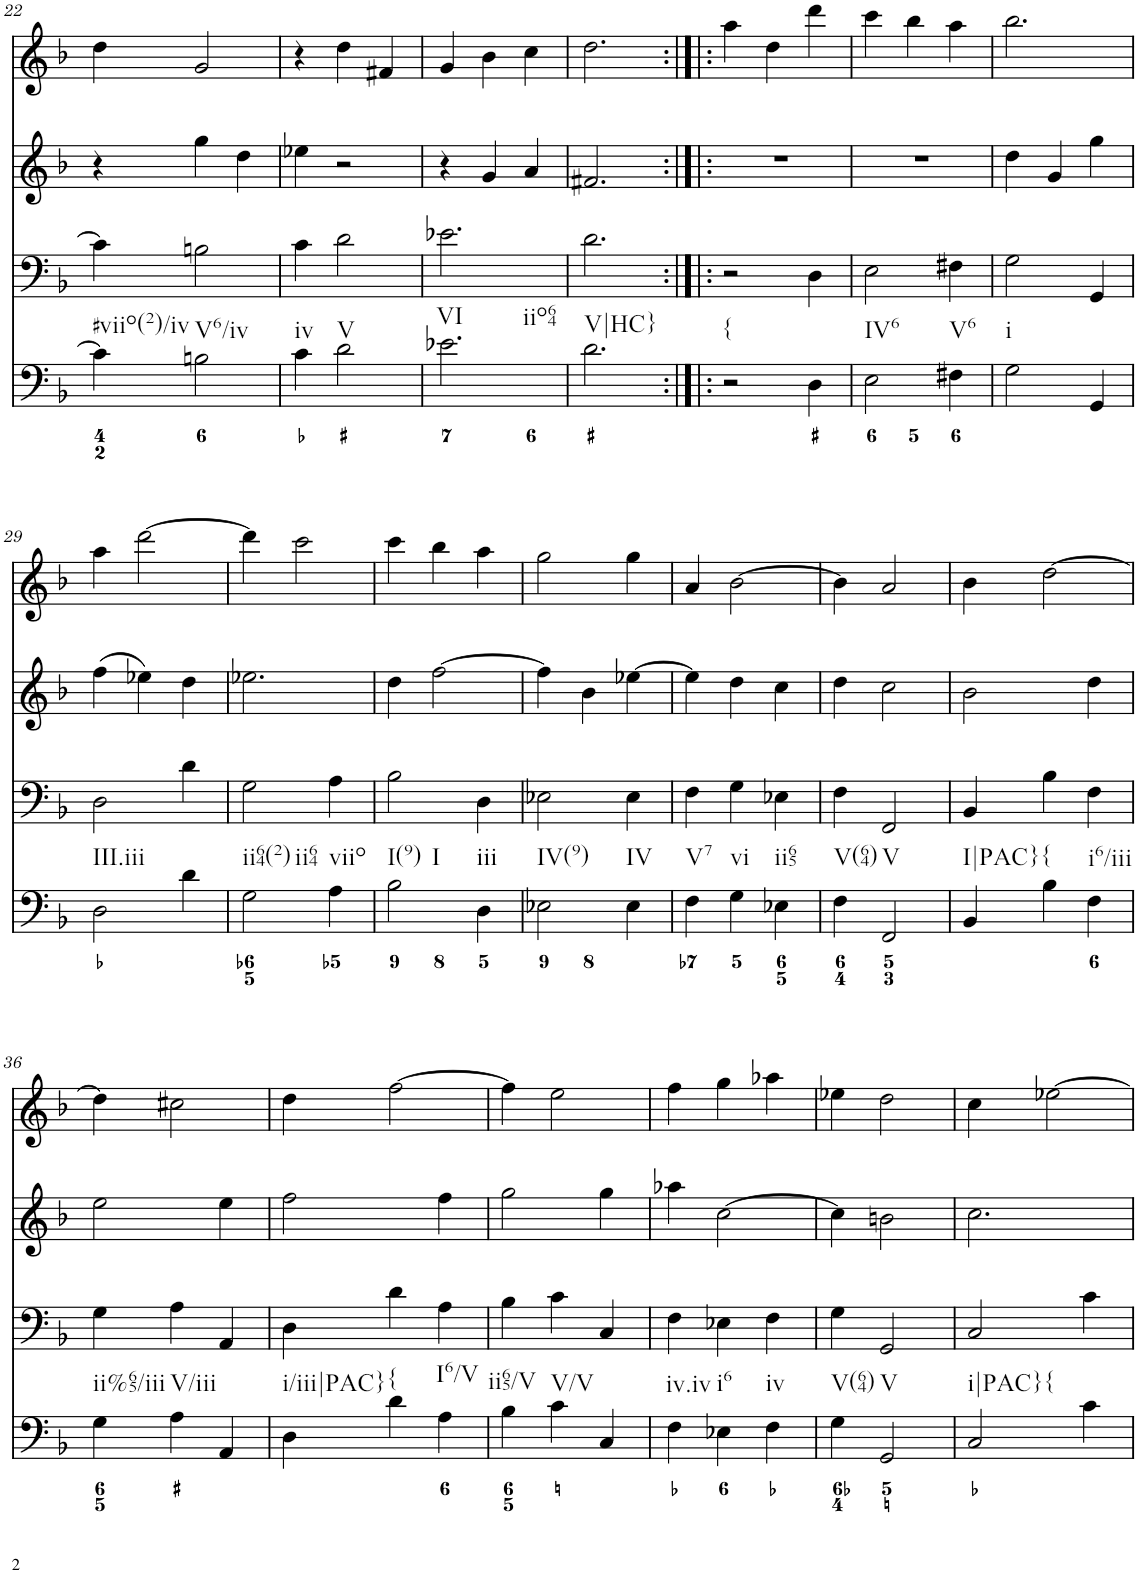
**kern	**kern	**kern	**kern
*part4	*part3	*part2	*part1
*staff4	*staff3	*staff2	*staff1
*I"Piano	*I"Piano	*I"Piano	*I"Piano
*I'Pno	*I'Pno	*I'Pno	*I'Pno
!!LO:PB:g=z
*clefF4	*clefF4	*clefG2	*clefG2
*k[b-]	*k[b-]	*k[b-]	*k[b-]
*d:	*d:	*d:	*d:
*M3/4	*M3/4	*M3/4	*M3/4
=22	=22	=22	=22
!LO:TX:b:t=#viio(2)/iv	!	!	!
4c\]	4c\]	4r	4dd\
!LO:TX:b:t=V6/iv	!	!	!
2Bn\	2Bn\	4gg\	2g/
.	.	4dd\	.
=23	=23	=23	=23
!LO:TX:b:t=iv	!	!	!
4c\	4c\	4ee-X\	4r
!LO:TX:b:t=V	!	!	!
2d\	2d\	2r	4dd\
.	.	.	4f#X/
=24	=24	=24	=24
!LO:TX:b:t=VI	!	!	!
!LO:TX:b:t=iio64	!	!	!
2.e-X\	2.e-X\	4r	4g/
.	.	4g/	4b-\
.	.	4a/	4cc\
=25	=25	=25	=25
!LO:TX:b:t=V|HC}	!	!	!
2.d\	2.d\	2.f#X/	2.dd\
=26:|!|:	=26:|!|:	=26:|!|:	=26:|!|:
!LO:TX:b:t={	!	!	!
2r	2r	2.r	4aa\
.	.	.	4dd\
4D\	4D\	.	4ddd\
=27	=27	=27	=27
!LO:TX:b:t=IV6	!	!	!
2E\	2E\	2.r	4ccc\
.	.	.	4bb-\
!LO:TX:b:t=V6	!	!	!
4F#X\	4F#X\	.	4aa\
=28	=28	=28	=28
!LO:TX:b:t=i	!	!	!
2G\	2G\	4dd\	2.bb-\
.	.	4g/	.
4GG/	4GG/	4gg\	.
!!LO:LB:g=z
=29	=29	=29	=29
!LO:TX:b:t=III.iii	!	!	!
2D\	2D\	(4ff\	4aa\
.	.	4ee-X\)	[2ddd\
4d\	4d\	4dd\	.
=30	=30	=30	=30
!LO:TX:b:t=ii64(2)	!	!	!
!LO:TX:b:t=ii64	!	!	!
2G\	2G\	2.ee-X\	4ddd\]
.	.	.	2ccc\
!LO:TX:b:t=viio	!	!	!
4A\	4A\	.	.
=31	=31	=31	=31
!LO:TX:b:t=I(9)	!	!	!
!LO:TX:b:t=I	!	!	!
2B-\	2B-\	4dd\	4ccc\
.	.	[2ff\	4bb-\
!LO:TX:b:t=iii	!	!	!
4D\	4D\	.	4aa\
=32	=32	=32	=32
!LO:TX:b:t=IV(9)	!	!	!
2E-X\	2E-X\	4ff\]	2gg\
.	.	4b-\	.
!LO:TX:b:t=IV	!	!	!
4E-\	4E-\	[4ee-X\	4gg\
=33	=33	=33	=33
!LO:TX:b:t=V7	!	!	!
4F\	4F\	4ee-\]	4a/
!LO:TX:b:t=vi	!	!	!
4G\	4G\	4dd\	[2b-\
!LO:TX:b:t=ii65	!	!	!
4E-X\	4E-X\	4cc\	.
=34	=34	=34	=34
!LO:TX:b:t=V(64)	!	!	!
4F\	4F\	4dd\	4b-\]
!LO:TX:b:t=V	!	!	!
2FF/	2FF/	2cc\	2a/
=35	=35	=35	=35
!LO:TX:b:t=I|PAC}	!	!	!
4BB-/	4BB-/	2b-\	4b-\
!LO:TX:b:t={	!	!	!
4B-\	4B-\	.	[2dd\
!LO:TX:b:t=i6/iii	!	!	!
4F\	4F\	4dd\	.
!!LO:LB:g=z
=36	=36	=36	=36
!LO:TX:b:t=ii%65/iii	!	!	!
4G\	4G\	2ee\	4dd\]
!LO:TX:b:t=V/iii	!	!	!
4A\	4A\	.	2cc#X\
4AA/	4AA/	4ee\	.
=37	=37	=37	=37
!LO:TX:b:t=i/iii|PAC}	!	!	!
4D\	4D\	2ff\	4dd\
!LO:TX:b:t={	!	!	!
4d\	4d\	.	[2ff\
!LO:TX:b:t=I6/V	!	!	!
4A\	4A\	4ff\	.
=38	=38	=38	=38
!LO:TX:b:t=ii65/V	!	!	!
4B-\	4B-\	2gg\	4ff\]
!LO:TX:b:t=V/V	!	!	!
4c\	4c\	.	2ee\
4C/	4C/	4gg\	.
=39	=39	=39	=39
!LO:TX:b:t=iv.iv	!	!	!
4F\	4F\	4aa-X\	4ff\
!LO:TX:b:t=i6	!	!	!
4E-X\	4E-X\	[2cc\	4gg\
!LO:TX:b:t=iv	!	!	!
4F\	4F\	.	4aa-X\
=40	=40	=40	=40
!LO:TX:b:t=V(64)	!	!	!
4G\	4G\	4cc\]	4ee-X\
!LO:TX:b:t=V	!	!	!
2GG/	2GG/	2bn\	2dd\
=41	=41	=41	=41
!LO:TX:b:t=i|PAC}	!	!	!
!LO:TX:b:t={	!	!	!
2C/	2C/	2.cc\	4cc\
.	.	.	[2ee-X\
4c\	4c\	.	.
=	=	=	=
*-	*-	*-	*-
